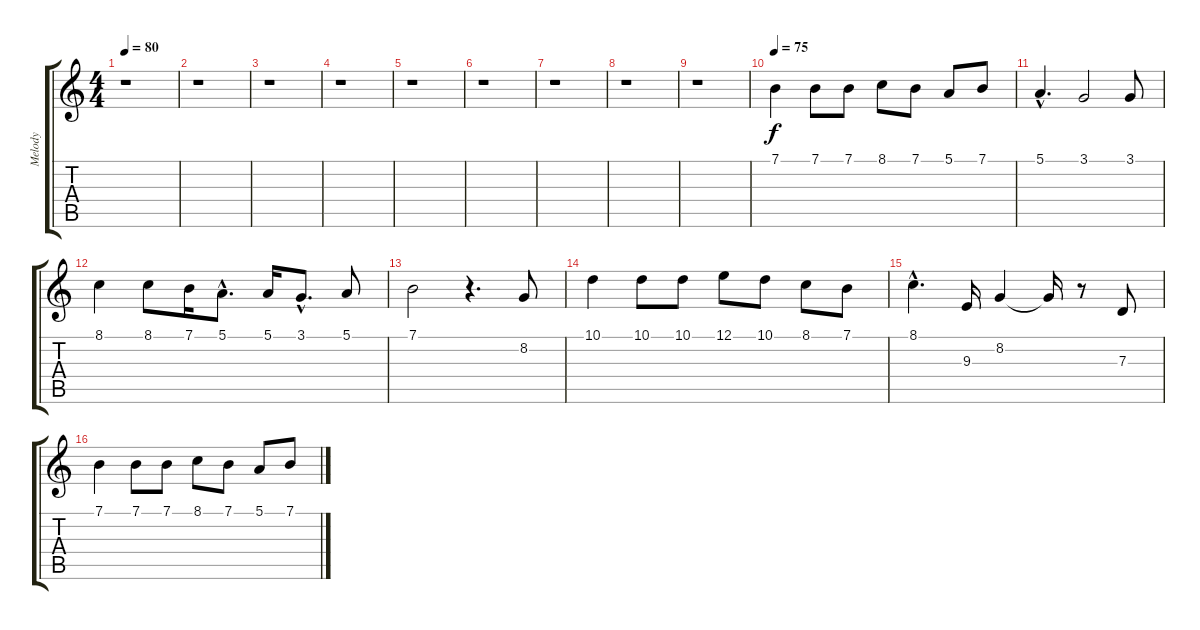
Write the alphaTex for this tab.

\track ("Melody" "Melody") {instrument brightacousticpiano}
\staff {score tabs}
\tuning (E4 B3 G3 D3 A2 E2) {hide}
\ts (4 4)
\tempo 80
\clef g2
\ks c
r.1{dy f instrument brightacousticpiano} |
r.1 |
r.1 |
r.1 |
r.1 |
r.1 |
r.1 |
r.1 |
r.1 |
\tempo 75
7.1.4 7.1.8 7.1.8 8.1.8 7.1.8 5.1.8 7.1.8 |
5.1{hac}.4{d} 3.1.2 3.1.8 |
8.1.4 8.1.8 7.1.16 5.1{hac}.8{d} 5.1.16 3.1{hac}.8{d} 5.1.8 |
7.1.2 r.4{d} 8.2.8 |
10.1.4 10.1.8 10.1.8 12.1.8 10.1.8 8.1.8 7.1.8 |
8.1{hac}.4{d} 9.3.16 8.2.4 8.2{t}.16 r.8 7.3.8 |
7.1.4 7.1.8 7.1.8 8.1.8 7.1.8 5.1.8 7.1.8
